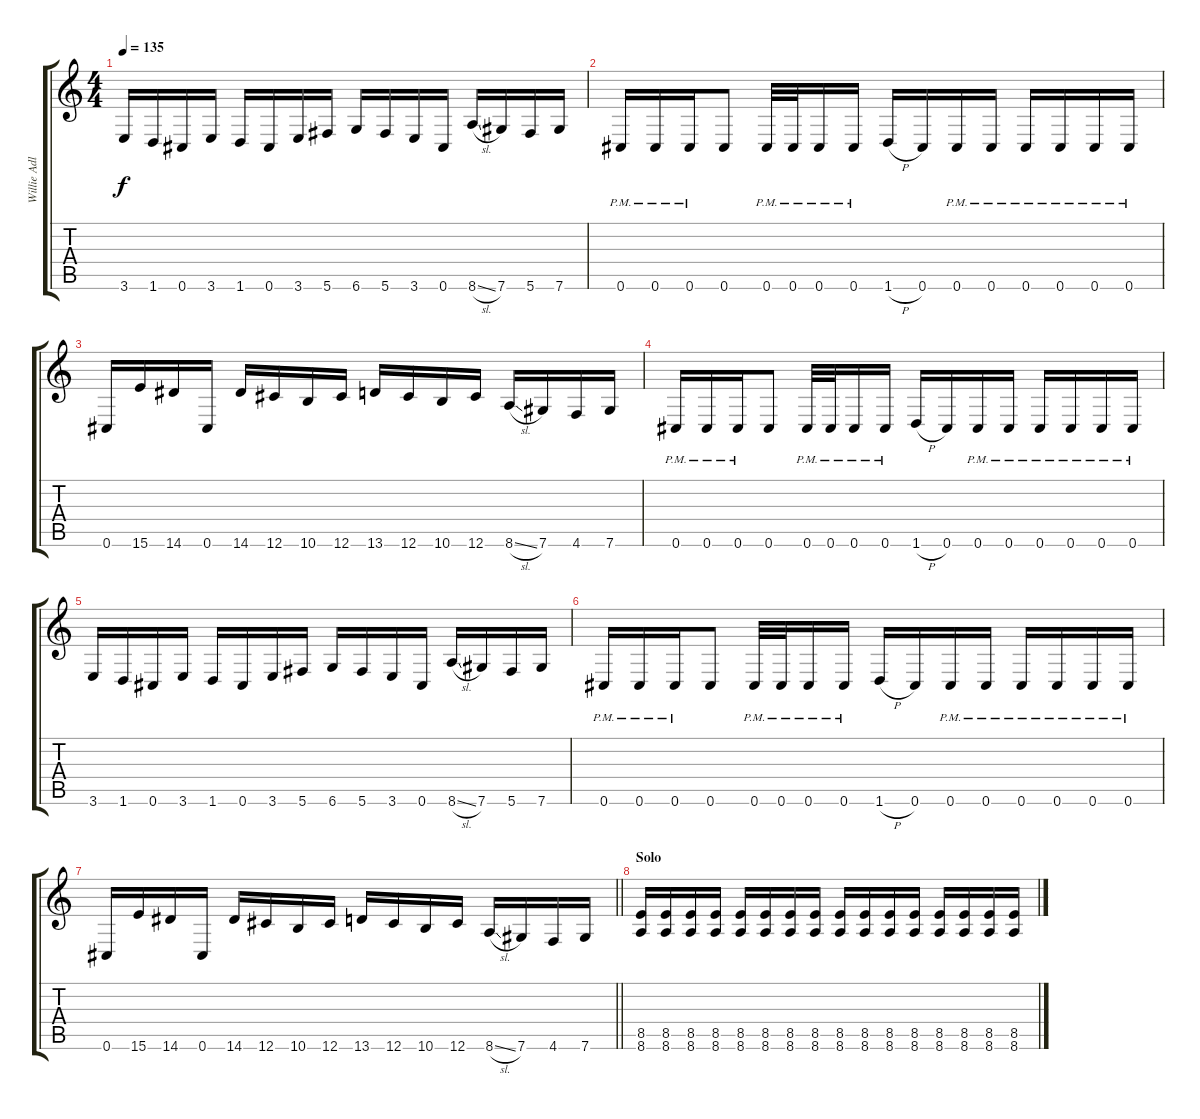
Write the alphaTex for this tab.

\track ("Willie Adler" "Willie Adl") {instrument electricguitarjazz}
\staff {score tabs}
\tuning (Eb4 Bb3 Gb3 Db3 Ab2 Db2) {hide}
\ts (4 4)
\tempo 135
\clef g2
\ks c
3.6.16{dy f} 1.6.16 0.6.16 3.6.16 1.6.16 0.6.16 3.6.16 5.6.16 6.6.16 5.6.16 3.6.16 0.6.16 8.6{sl}.16 7.6.16 5.6.16 7.6.16 |
0.6{pm}.16 0.6{pm}.16 0.6{pm}.16 0.6.8 0.6{pm}.32 0.6{pm}.32 0.6{pm}.16 0.6{pm}.16 1.6{h}.16 0.6.16 0.6{pm}.16 0.6{pm}.16 0.6{pm}.16 0.6{pm}.16 0.6{pm}.16 0.6{pm}.16 |
0.6.16 15.6.16 14.6.16 0.6.16 14.6.16 12.6.16 10.6.16 12.6.16 13.6.16 12.6.16 10.6.16 12.6.16 8.6{sl}.16 7.6.16 4.6.16 7.6.16 |
0.6{pm}.16 0.6{pm}.16 0.6{pm}.16 0.6.8 0.6{pm}.32 0.6{pm}.32 0.6{pm}.16 0.6{pm}.16 1.6{h}.16 0.6.16 0.6{pm}.16 0.6{pm}.16 0.6{pm}.16 0.6{pm}.16 0.6{pm}.16 0.6{pm}.16 |
3.6.16 1.6.16 0.6.16 3.6.16 1.6.16 0.6.16 3.6.16 5.6.16 6.6.16 5.6.16 3.6.16 0.6.16 8.6{sl}.16 7.6.16 5.6.16 7.6.16 |
0.6{pm}.16 0.6{pm}.16 0.6{pm}.16 0.6.8 0.6{pm}.32 0.6{pm}.32 0.6{pm}.16 0.6{pm}.16 1.6{h}.16 0.6.16 0.6{pm}.16 0.6{pm}.16 0.6{pm}.16 0.6{pm}.16 0.6{pm}.16 0.6{pm}.16 |
\barLineRight lightlight
0.6.16 15.6.16 14.6.16 0.6.16 14.6.16 12.6.16 10.6.16 12.6.16 13.6.16 12.6.16 10.6.16 12.6.16 8.6{sl}.16 7.6.16 4.6.16 7.6.16 |
\section ("" "Solo")
(8.5 8.6).16 (8.5 8.6).16 (8.5 8.6).16 (8.5 8.6).16 (8.5 8.6).16 (8.5 8.6).16 (8.5 8.6).16 (8.5 8.6).16 (8.5 8.6).16 (8.5 8.6).16 (8.5 8.6).16 (8.5 8.6).16 (8.5 8.6).16 (8.5 8.6).16 (8.5 8.6).16 (8.5 8.6).16
